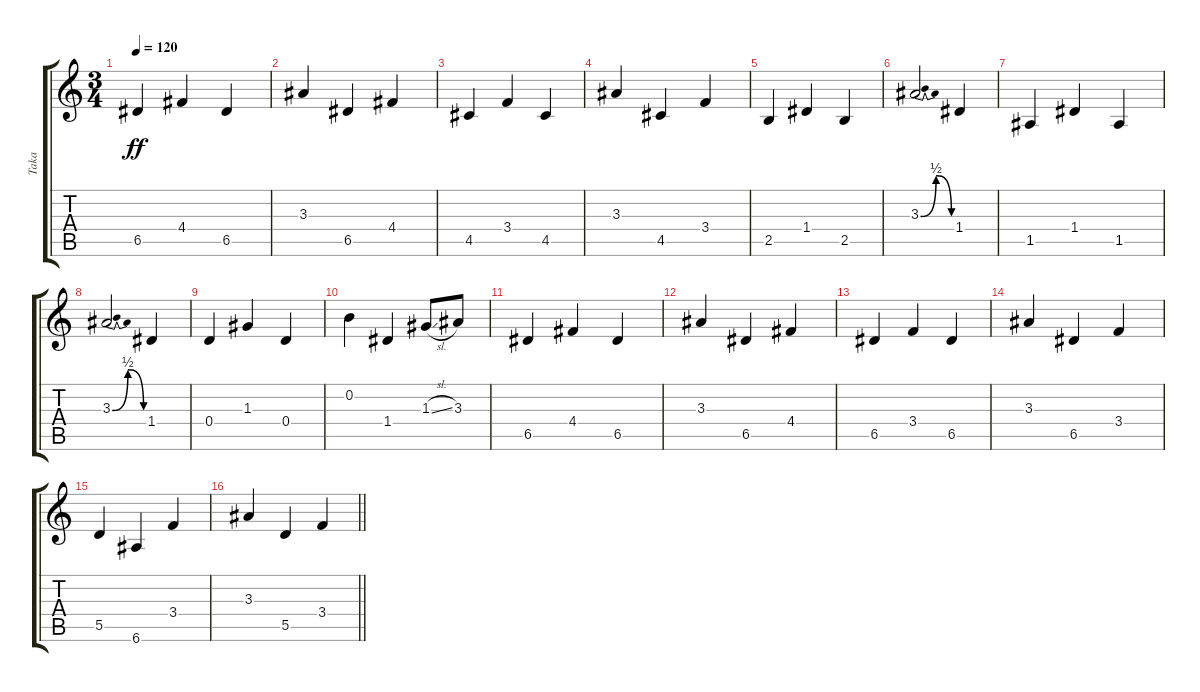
\track ("Taka" "Taka") {instrument electricguitarjazz}
\staff {score tabs}
\tuning (E4 B3 G3 D3 A2 E2) {hide}
\ts (3 4)
\tempo 120
\clef g2
\ks c
6.5.4{dy ff} 4.4.4 6.5.4 |
3.3.4 6.5.4 4.4.4 |
4.5.4 3.4.4 4.5.4 |
3.3.4 4.5.4 3.4.4 |
2.5.4 1.4.4 2.5.4 |
3.3{be (bendrelease 0 0 30 2 30 2 60 0)}.2 1.4.4 |
1.5.4 1.4.4 1.5.4 |
3.3{be (bendrelease 0 0 30 2 30 2 60 0)}.2 1.4.4 |
0.4.4 1.3.4 0.4.4 |
0.2.4 1.4.4 1.3{sl}.8 3.3.8 |
6.5.4 4.4.4 6.5.4 |
3.3.4 6.5.4 4.4.4 |
6.5.4 3.4.4 6.5.4 |
3.3.4 6.5.4 3.4.4 |
5.5.4 6.6.4 3.4.4 |
\barLineRight lightlight
3.3.4 5.5.4 3.4.4
